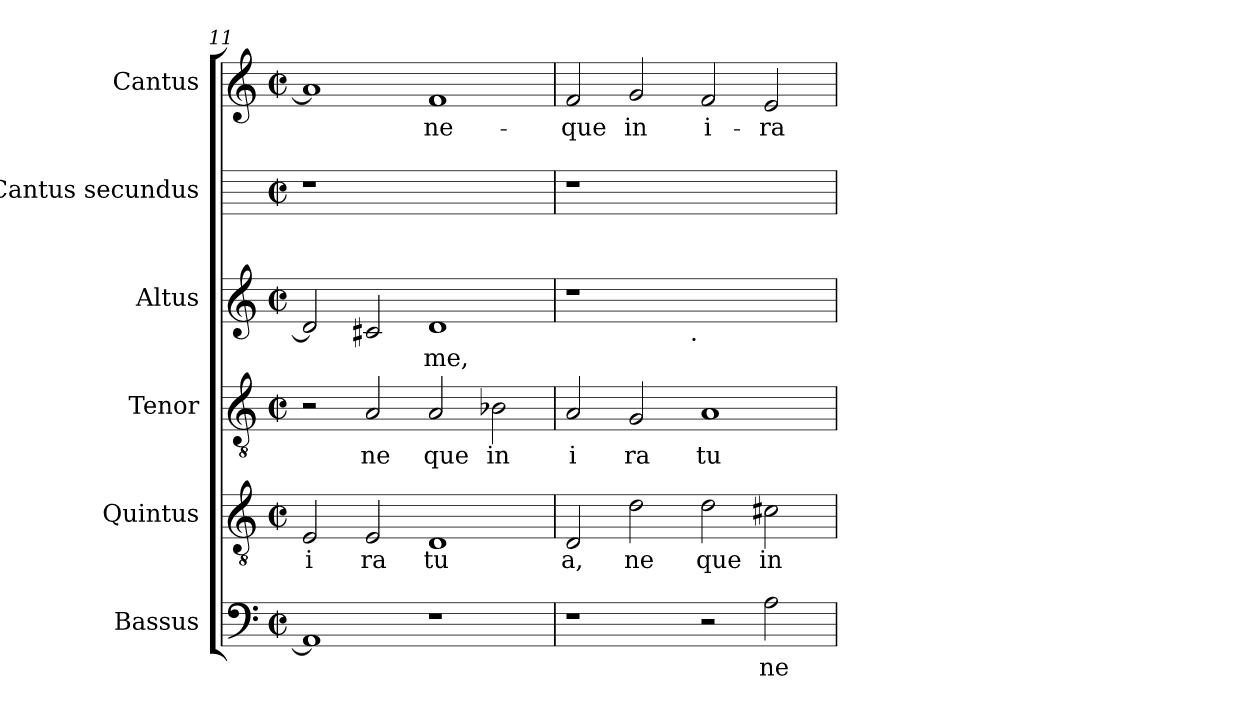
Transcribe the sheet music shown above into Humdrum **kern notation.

**kern	**text	**kern	**text	**kern	**text	**kern	**text	**kern	**kern	**text
*part6	*part6	*part5	*part5	*part4	*part4	*part3	*part3	*part2	*part1	*part1
*staff6	*staff6	*staff5	*staff5	*staff4	*staff4	*staff3	*staff3	*staff2	*staff1	*staff1
*I"Bassus	*	*I"Quintus	*	*I"Tenor	*	*I"Altus	*	*I"Cantus  secundus	*I"Cantus	*
*I'B	*	*I'Q	*	*I'T	*	*I'A	*	*	*I'C	*
*clefF4	*	*clefGv2	*	*clefGv2	*	*clefG2	*	*	*clefG2	*
*k[]	*	*k[]	*	*k[]	*	*k[]	*	*k[]	*k[]	*
*C:	*	*C:	*	*C:	*	*C:	*	*C:	*C:	*
*M2/2	*	*M2/2	*	*M2/2	*	*M2/2	*	*M2/2	*M2/2	*
*met(c|)	*	*met(c|)	*	*met(c|)	*	*met(c|)	*	*met(c|)	*met(c|)	*
=11	=11	=11	=11	=11	=11	=11	=11	=11	=11	=11
!	!LO:LY:b:cj	!	!LO:LY:b:cj	!	!	!	!LO:LY:b:cj	!	!	!LO:LY:b:cj
1AA]	.	2E/	i	2r	.	2d/]	.	1r	1a]	.
!	!	!	!LO:LY:b:cj	!	!LO:LY:b:cj	!	!LO:LY:b:cj	!	!	!
.	.	2E/	ra	2A/	ne	2c#/	.	.	.	.
!	!	!	!LO:LY:b:cj	!	!LO:LY:b:cj	!	!LO:LY:b:cj	!	!	!LO:LY:b:cj
1r	.	1D	tu	2A/	que	1d	me,	1ryy	1f	ne-
!	!	!	!	!	!LO:LY:b:cj	!	!	!	!	!
.	.	.	.	2B-X\	in	.	.	.	.	.
=12	=12	=12	=12	=12	=12	=12	=12	=12	=12	=12
!	!	!	!LO:LY:b:cj	!	!LO:LY:b:cj	!	!	!	!	!LO:LY:b:cj
*	*	*	*	*	*	*^	*	*	*	*
1r	.	2D/	a,	2A/	i	1r	2ryy	.	1r	2f/	-que
!	!	!	!LO:LY:b:cj	!	!LO:LY:b:cj	!	!	!	!	!	!LO:LY:b:cj
.	.	2d\	ne	2G/	ra	.	4...ryy	.	.	2g/	in
!	!	!	!	!	!	!	!LO:TX:b:t=.	!	!	!	!
.	.	.	.	.	.	.	1ryy	.	.	.	.
!	!	!	!LO:LY:b:cj	!	!LO:LY:b:cj	!	!	!	!	!	!LO:LY:b:cj
2r	.	2d\	que	1A	tu	1ryy	.	.	1ryy	2f/	i-
!	!LO:LY:b:cj	!	!LO:LY:b:cj	!	!	!	!	!	!	!	!LO:LY:b:cj
2A\	ne	2c#X\	in	.	.	.	.	.	.	2e/	-ra
.	.	.	.	.	.	.	32ryy	.	.	.	.
*	*	*	*	*	*	*v	*v	*	*	*	*
=	=	=	=	=	=	=	=	=	=	=
*-	*-	*-	*-	*-	*-	*-	*-	*-	*-	*-
